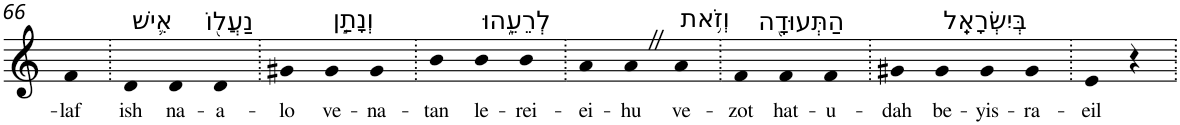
**kern	**text
*part1	*part1
*staff1	*staff1
*I"Piano	*
*I'Pno	*
!!LO:PB:g=z
*clefG2	*
*k[]	*
=66	=66
!	!LO:LY:b
4f	-laf
=67.	=67.
!LO:TX:a:t=אִ֛ישׁ	!
!	!LO:LY:b
4d	ish
!LO:TX:a:t=נַעֲל֖וֹ	!
!	!LO:LY:b
4d	na-
!	!LO:LY:b
4d	-a-
=68.	=68.
!	!LO:LY:b
4g#X	-lo
!LO:TX:a:t=וְנָתַ֣ן	!
!	!LO:LY:b
4g#	ve-
!	!LO:LY:b
4g#	-na-
=69.	=69.
!	!LO:LY:b
4b	-tan
!LO:TX:a:t=לְרֵעֵ֑הוּ	!
!	!LO:LY:b
4b	le-
!	!LO:LY:b
4b	-rei-
=70.	=70.
!	!LO:LY:b
4a	-ei-
!	!LO:LY:b
4aZ<	-hu
!LO:TX:a:t=וְזֹ֥את	!
!	!LO:LY:b
4a	ve-
=71.	=71.
!	!LO:LY:b
4f	-zot
!LO:TX:a:t=הַתְּעוּדָ֖ה	!
!	!LO:LY:b
4f	hat-
!	!LO:LY:b
4f	-u-
=72.	=72.
!	!LO:LY:b
4g#X	-dah
!LO:TX:a:t=בְּיִשְׂרָאֵֽל	!
!	!LO:LY:b
4g#	be-
!	!LO:LY:b
4g#	-yis-
!	!LO:LY:b
4g#	-ra-
=73.	=73.
!	!LO:LY:b
4e	-eil
4r	.
=.	=.
*-	*-
